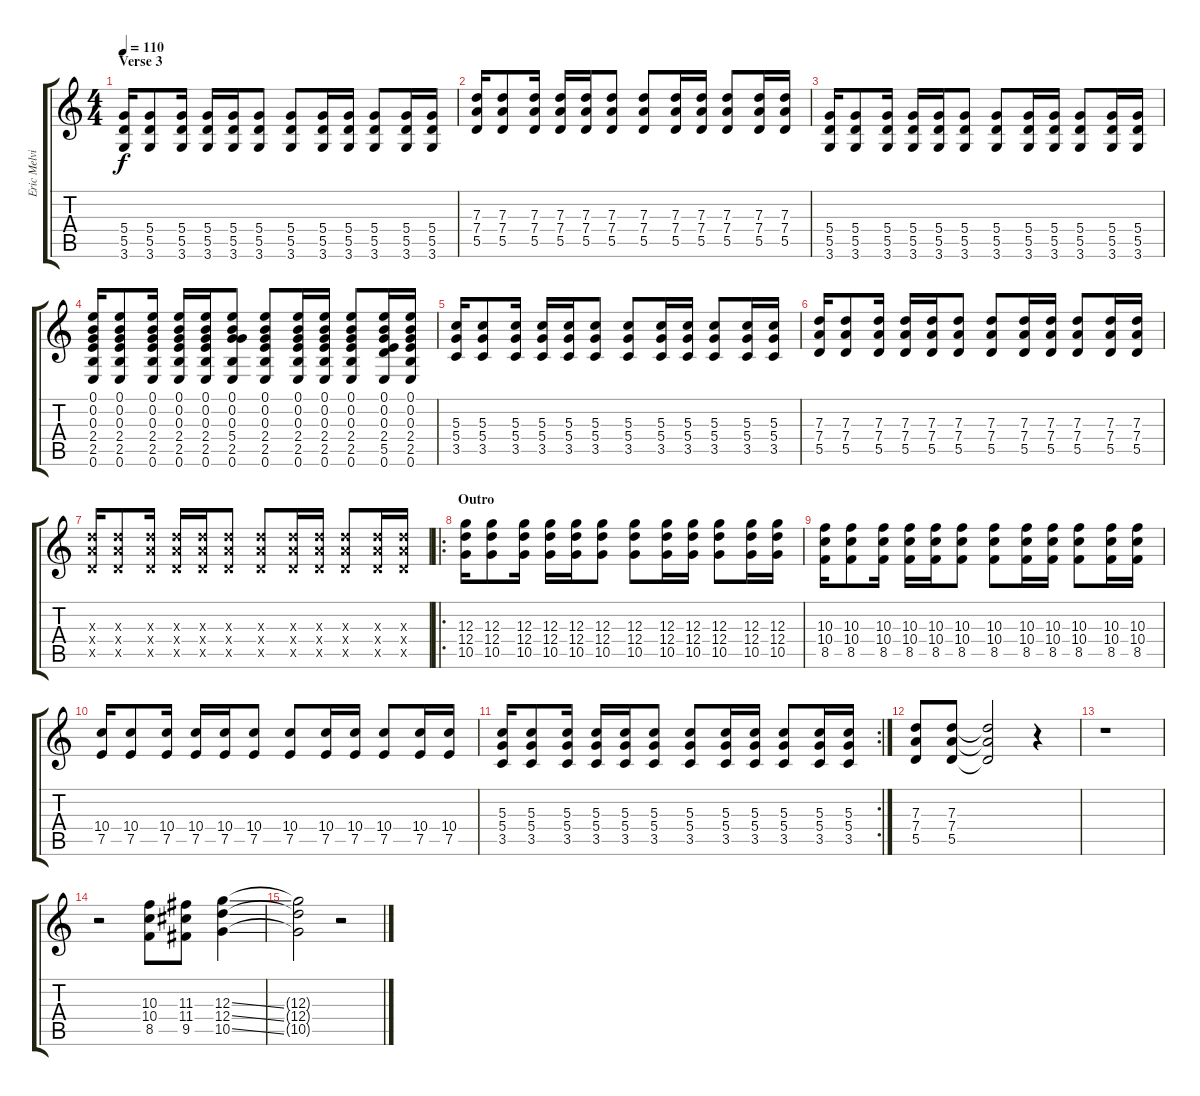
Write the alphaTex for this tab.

\track ("Eric Melvin" "Eric Melvi") {instrument overdrivenguitar}
\staff {score tabs}
\tuning (E4 B3 G3 D3 A2 E2) {hide}
\ts (4 4)
\section ("" "Verse 3")
\tempo 110
\clef g2
\ks c
(5.4 5.5 3.6).16{dy f} (5.4 5.5 3.6).8 (5.4 5.5 3.6).16 (5.4 5.5 3.6).16 (5.4 5.5 3.6).16 (5.4 5.5 3.6).8 (5.4 5.5 3.6).8 (5.4 5.5 3.6).16 (5.4 5.5 3.6).16 (5.4 5.5 3.6).8 (5.4 5.5 3.6).16 (5.4 5.5 3.6).16 |
(7.3 7.4 5.5).16 (7.3 7.4 5.5).8 (7.3 7.4 5.5).16 (7.3 7.4 5.5).16 (7.3 7.4 5.5).16 (7.3 7.4 5.5).8 (7.3 7.4 5.5).8 (7.3 7.4 5.5).16 (7.3 7.4 5.5).16 (7.3 7.4 5.5).8 (7.3 7.4 5.5).16 (7.3 7.4 5.5).16 |
(5.4 5.5 3.6).16 (5.4 5.5 3.6).8 (5.4 5.5 3.6).16 (5.4 5.5 3.6).16 (5.4 5.5 3.6).16 (5.4 5.5 3.6).8 (5.4 5.5 3.6).8 (5.4 5.5 3.6).16 (5.4 5.5 3.6).16 (5.4 5.5 3.6).8 (5.4 5.5 3.6).16 (5.4 5.5 3.6).16 |
(0.1 0.2 0.3 2.4 2.5 0.6).16 (0.1 0.2 0.3 2.4 2.5 0.6).8 (0.1 0.2 0.3 2.4 2.5 0.6).16 (0.1 0.2 0.3 2.4 2.5 0.6).16 (0.1 0.2 0.3 2.4 2.5 0.6).16 (0.1 0.2 0.3 5.4 2.5 0.6).8 (0.1 0.2 0.3 2.4 2.5 0.6).8 (0.1 0.2 0.3 2.4 2.5 0.6).16 (0.1 0.2 0.3 2.4 2.5 0.6).16 (0.1 0.2 0.3 2.4 2.5 0.6).8 (0.1 0.2 0.3 2.4 5.5 0.6).16 (0.1 0.2 0.3 2.4 2.5 0.6).16 |
(5.3 5.4 3.5).16 (5.3 5.4 3.5).8 (5.3 5.4 3.5).16 (5.3 5.4 3.5).16 (5.3 5.4 3.5).16 (5.3 5.4 3.5).8 (5.3 5.4 3.5).8 (5.3 5.4 3.5).16 (5.3 5.4 3.5).16 (5.3 5.4 3.5).8 (5.3 5.4 3.5).16 (5.3 5.4 3.5).16 |
(7.3 7.4 5.5).16 (7.3 7.4 5.5).8 (7.3 7.4 5.5).16 (7.3 7.4 5.5).16 (7.3 7.4 5.5).16 (7.3 7.4 5.5).8 (7.3 7.4 5.5).8 (7.3 7.4 5.5).16 (7.3 7.4 5.5).16 (7.3 7.4 5.5).8 (7.3 7.4 5.5).16 (7.3 7.4 5.5).16 |
(7.3{x} 7.4{x} 5.5{x}).16 (7.3{x} 7.4{x} 5.5{x}).8 (7.3{x} 7.4{x} 5.5{x}).16 (7.3{x} 7.4{x} 5.5{x}).16 (7.3{x} 7.4{x} 5.5{x}).16 (7.3{x} 7.4{x} 5.5{x}).8 (7.3{x} 7.4{x} 5.5{x}).8 (7.3{x} 7.4{x} 5.5{x}).16 (7.3{x} 7.4{x} 5.5{x}).16 (7.3{x} 7.4{x} 5.5{x}).8 (7.3{x} 7.4{x} 5.5{x}).16 (7.3{x} 7.4{x} 5.5{x}).16 |
\ro
\section ("" "Outro")
(12.3 12.4 10.5).16 (12.3 12.4 10.5).8 (12.3 12.4 10.5).16 (12.3 12.4 10.5).16 (12.3 12.4 10.5).16 (12.3 12.4 10.5).8 (12.3 12.4 10.5).8 (12.3 12.4 10.5).16 (12.3 12.4 10.5).16 (12.3 12.4 10.5).8 (12.3 12.4 10.5).16 (12.3 12.4 10.5).16 |
(10.3 10.4 8.5).16 (10.3 10.4 8.5).8 (10.3 10.4 8.5).16 (10.3 10.4 8.5).16 (10.3 10.4 8.5).16 (10.3 10.4 8.5).8 (10.3 10.4 8.5).8 (10.3 10.4 8.5).16 (10.3 10.4 8.5).16 (10.3 10.4 8.5).8 (10.3 10.4 8.5).16 (10.3 10.4 8.5).16 |
(10.4 7.5).16 (10.4 7.5).8 (10.4 7.5).16 (10.4 7.5).16 (10.4 7.5).16 (10.4 7.5).8 (10.4 7.5).8 (10.4 7.5).16 (10.4 7.5).16 (10.4 7.5).8 (10.4 7.5).16 (10.4 7.5).16 |
\rc 2
(5.3 5.4 3.5).16 (5.3 5.4 3.5).8 (5.3 5.4 3.5).16 (5.3 5.4 3.5).16 (5.3 5.4 3.5).16 (5.3 5.4 3.5).8 (5.3 5.4 3.5).8 (5.3 5.4 3.5).16 (5.3 5.4 3.5).16 (5.3 5.4 3.5).8 (5.3 5.4 3.5).16 (5.3 5.4 3.5).16 |
(7.3 7.4 5.5).8 (7.3 7.4 5.5).8 (7.3{t} 7.4{t} 5.5{t}).2 r.4 |
r.1 |
r.2 (10.3 10.4 8.5).8 (11.3 11.4 9.5).8 (12.3{ss} 12.4{ss} 10.5{ss}).4 |
(12.3{t} 12.4{t} 10.5{t}).2 r.2
